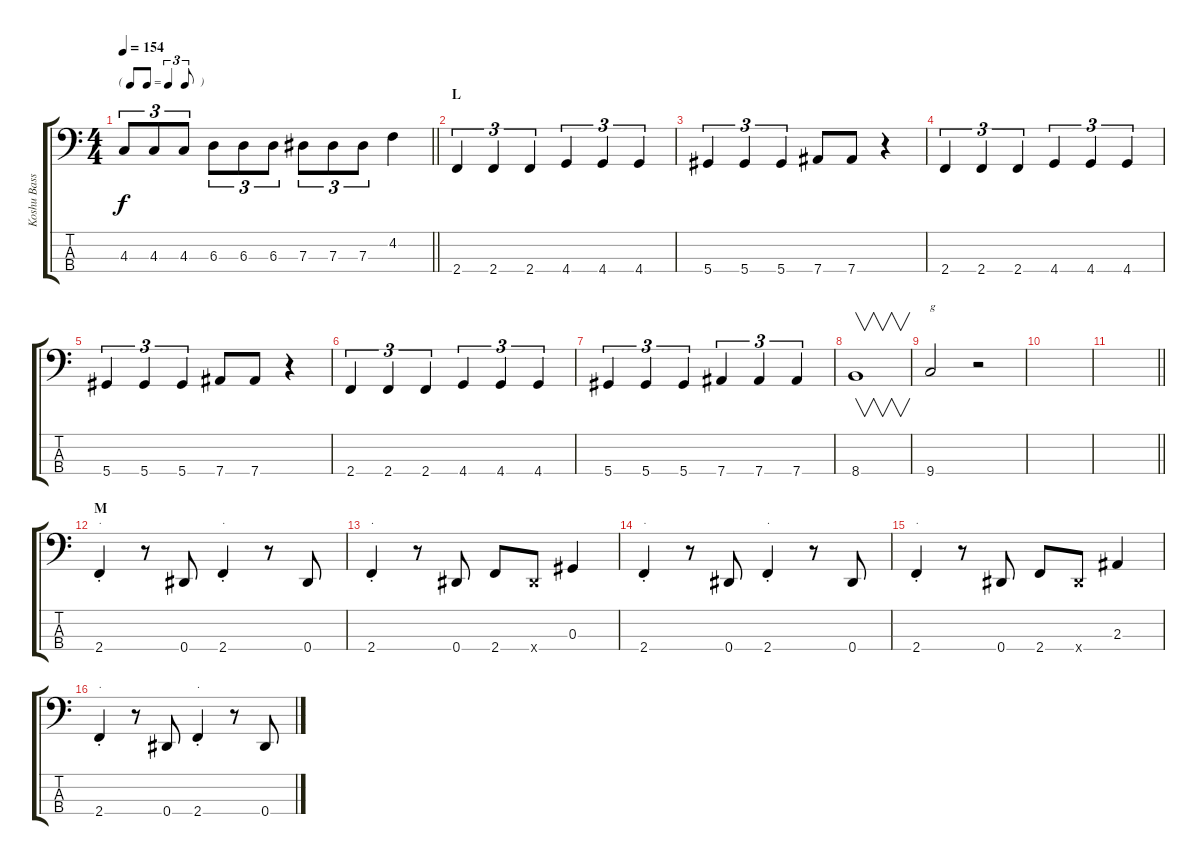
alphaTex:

\track ("Koshu Bass" "Koshu Bass") {instrument electricbassfinger}
\staff {score tabs}
\tuning (Gb2 Db2 Ab1 Eb1) {hide}
\ts (4 4)
\tf triplet8th
\tempo 154
\clef f4
\barLineRight lightlight
\ks c
4.3.8{tu (3 2) dy f} 4.3.8{tu (3 2)} 4.3.8{tu (3 2)} 6.3.8{tu (3 2)} 6.3.8{tu (3 2)} 6.3.8{tu (3 2)} 7.3.8{tu (3 2)} 7.3.8{tu (3 2)} 7.3.8{tu (3 2)} 4.2.4 |
\section ("" "L")
2.4.4{tu (3 2)} 2.4.4{tu (3 2)} 2.4.4{tu (3 2)} 4.4.4{tu (3 2)} 4.4.4{tu (3 2)} 4.4.4{tu (3 2)} |
5.4.4{tu (3 2)} 5.4.4{tu (3 2)} 5.4.4{tu (3 2)} 7.4.8 7.4.8 r.4 |
2.4.4{tu (3 2)} 2.4.4{tu (3 2)} 2.4.4{tu (3 2)} 4.4.4{tu (3 2)} 4.4.4{tu (3 2)} 4.4.4{tu (3 2)} |
5.4.4{tu (3 2)} 5.4.4{tu (3 2)} 5.4.4{tu (3 2)} 7.4.8 7.4.8 r.4 |
2.4.4{tu (3 2)} 2.4.4{tu (3 2)} 2.4.4{tu (3 2)} 4.4.4{tu (3 2)} 4.4.4{tu (3 2)} 4.4.4{tu (3 2)} |
5.4.4{tu (3 2)} 5.4.4{tu (3 2)} 5.4.4{tu (3 2)} 7.4.4{tu (3 2)} 7.4.4{tu (3 2)} 7.4.4{tu (3 2)} |
8.4.1{v} |
9.4.2{txt "g"} r.2 |
|
\barLineRight lightlight
|
\section ("" "M")
2.4{st}.4{txt "."} r.8 0.4.8 2.4{st}.4{txt "."} r.8 0.4.8 |
2.4{st}.4{txt "."} r.8 0.4.8 2.4.8 0.4{x}.8 0.3.4 |
2.4{st}.4{txt "."} r.8 0.4.8 2.4{st}.4{txt "."} r.8 0.4.8 |
2.4{st}.4{txt "."} r.8 0.4.8 2.4.8 0.4{x}.8 2.3.4 |
2.4{st}.4{txt "."} r.8 0.4.8 2.4{st}.4{txt "."} r.8 0.4.8
